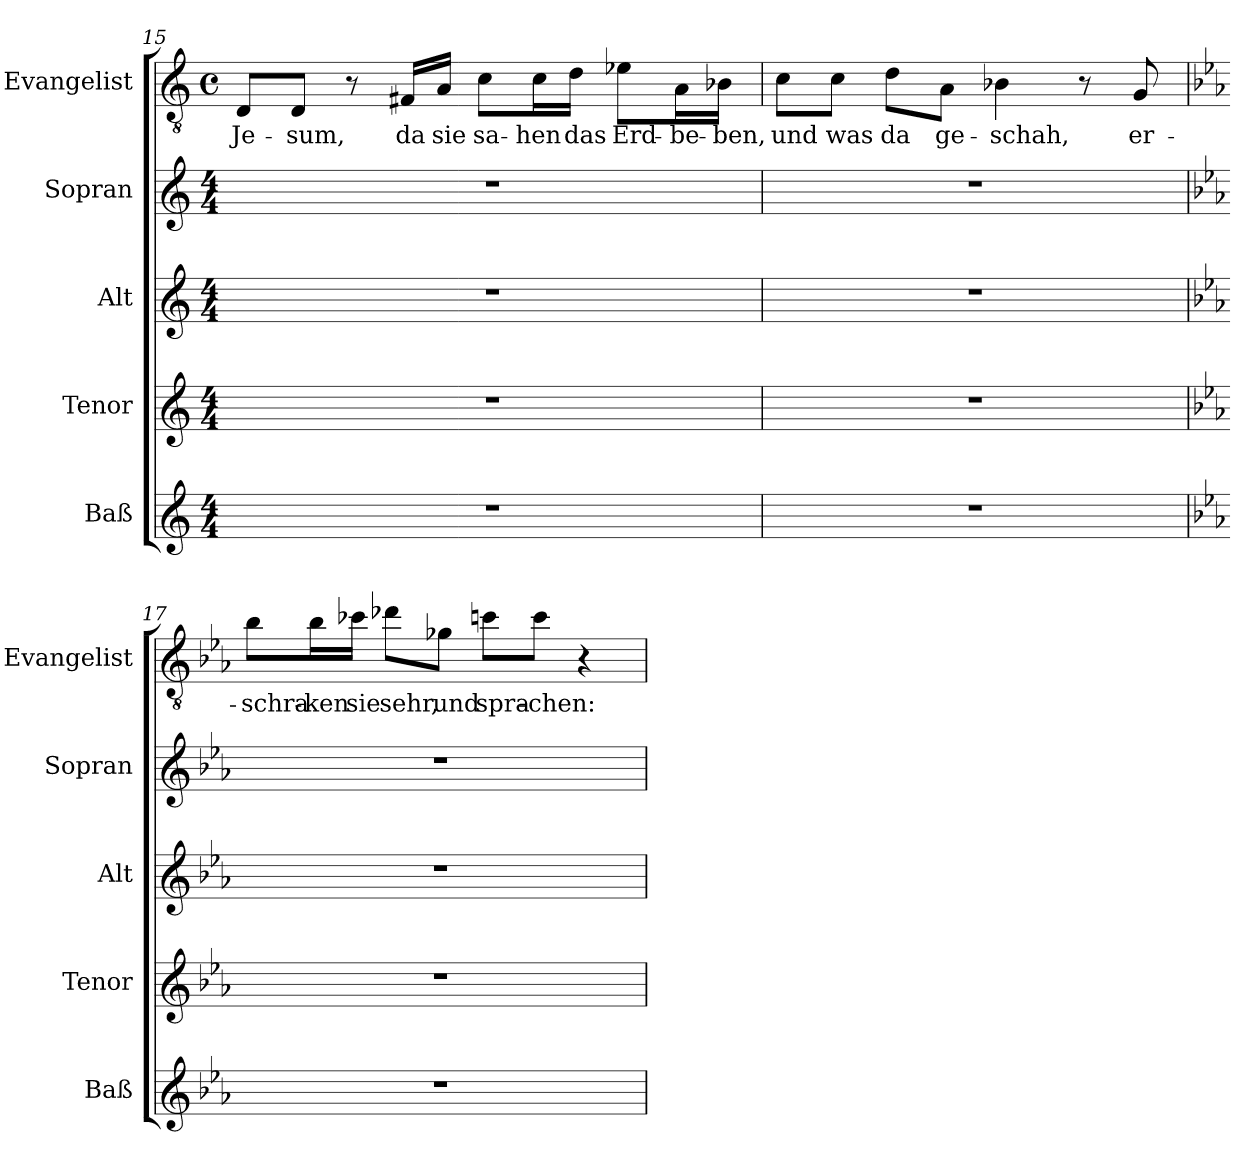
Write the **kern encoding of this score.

**kern	**kern	**kern	**kern	**kern	**text
*part5	*part4	*part3	*part2	*part1	*part1
*staff5	*staff4	*staff3	*staff2	*staff1	*staff1
*I"Baß	*I"Tenor	*I"Alt	*I"Sopran	*I"Evangelist	*
*I'Baß	*I'Tenor	*I'Alt	*I'Sopran	*I'Evangelist	*
*clefG2	*clefG2	*clefG2	*clefG2	*clefGv2	*
*k[]	*k[]	*k[]	*k[]	*k[]	*
*C:	*C:	*C:	*C:	*C:	*
*M4/4	*M4/4	*M4/4	*M4/4	*M4/4	*
*	*	*	*	*met(c)	*
=15	=15	=15	=15	=15	=15
!	!	!	!	!	!LO:LY:b
1r	1r	1r	1r	8D/L	Je-
!	!	!	!	!	!LO:LY:b
.	.	.	.	8D/J	-sum,
.	.	.	.	8r	.
!	!	!	!	!	!LO:LY:b
.	.	.	.	16F#X/LL	da
!	!	!	!	!	!LO:LY:b
.	.	.	.	16A/JJ	sie
!	!	!	!	!	!LO:LY:b
.	.	.	.	8c\L	sa-
!	!	!	!	!	!LO:LY:b
.	.	.	.	16c\L	-hen
!	!	!	!	!	!LO:LY:b
.	.	.	.	16d\JJ	das
!	!	!	!	!	!LO:LY:b
.	.	.	.	8e-X\L	Erd-
!	!	!	!	!	!LO:LY:b
.	.	.	.	16A\L	-be-
!	!	!	!	!	!LO:LY:b
.	.	.	.	16B-X\JJ	-ben,
=16	=16	=16	=16	=16	=16
!	!	!	!	!	!LO:LY:b
1r	1r	1r	1r	8c\L	und
!	!	!	!	!	!LO:LY:b
.	.	.	.	8c\J	was
!	!	!	!	!	!LO:LY:b
.	.	.	.	8d\L	da
!	!	!	!	!	!LO:LY:b
.	.	.	.	8A\J	ge-
!	!	!	!	!	!LO:LY:b
.	.	.	.	4B-X\	-schah,
.	.	.	.	8r	.
!	!	!	!	!	!LO:LY:b
.	.	.	.	8G/	er-
=17	=17	=17	=17	=17	=17
*k[b-e-a-]	*k[b-e-a-]	*k[b-e-a-]	*k[b-e-a-]	*k[b-e-a-]	*
*E-:	*E-:	*E-:	*E-:	*E-:	*
!	!	!	!	!	!LO:LY:b
1r	1r	1r	1r	8b-\L	-schra-
!	!	!	!	!	!LO:LY:b
.	.	.	.	16b-\L	-ken
!	!	!	!	!	!LO:LY:b
.	.	.	.	16cc-X\JJ	sie
!	!	!	!	!	!LO:LY:b
.	.	.	.	8dd-X\L	sehr,
!	!	!	!	!	!LO:LY:b
.	.	.	.	8g-X\J	und
!	!	!	!	!	!LO:LY:b
.	.	.	.	8ccn\L	spra-
!	!	!	!	!	!LO:LY:b
.	.	.	.	8cc\J	-chen:
.	.	.	.	4r	.
=	=	=	=	=	=
*-	*-	*-	*-	*-	*-
